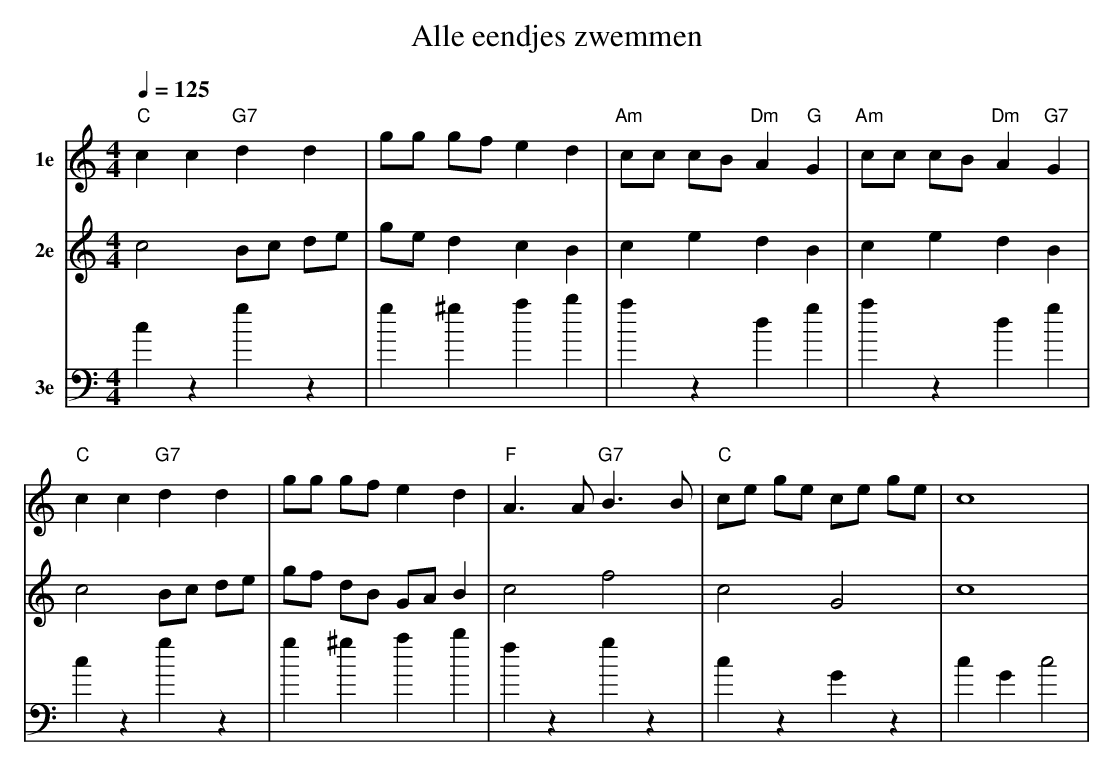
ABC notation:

X:1
T:Alle eendjes zwemmen
Q:1/4=125
V:1 name="1e" program=68
V:2 name="2e" program=42
V:3 name="3e"  clef=bass transposition=-12 program=58
V:1 name="1e" program=68
M:4/4
L:1/8
K:C
"C"c2 c2 "G7"d2 d2 | gg gf e2 d2 | "Am"cc cB "Dm"A2 "G"G2 | "Am"cc cB "Dm"A2 "G7"G2 |
"C"c2 c2 "G7"d2 d2 | gg gf e2 d2 | "F"A3 A "G7"B3 B | "C"ce ge ce ge | c8 |
V:2 name="2e" program=42
M:4/4
L:1/8
K:C
c4 Bc de | ge d2 c2 B2 | c2 e2 d2 B2 | c2 e2 d2 B2 |
c4 Bc de | gf dB GA B2 | c4 f4 | c4 G4 | c8 |
V:3 name="3e"  clef=bass transposition=-12 program=58
M:4/4
L:1/8
K:C
c2 z2 g2 z2 | g2 ^g2 a2 b2 | a2 z2 d2 g2 | a2 z2 d2 g2 |
c2 z2 g2 z2 | g2 ^g2 a2 b2 | f2 z2 g2 z2 | c2 z2 G2 z2 | c2 G2 c4 |
